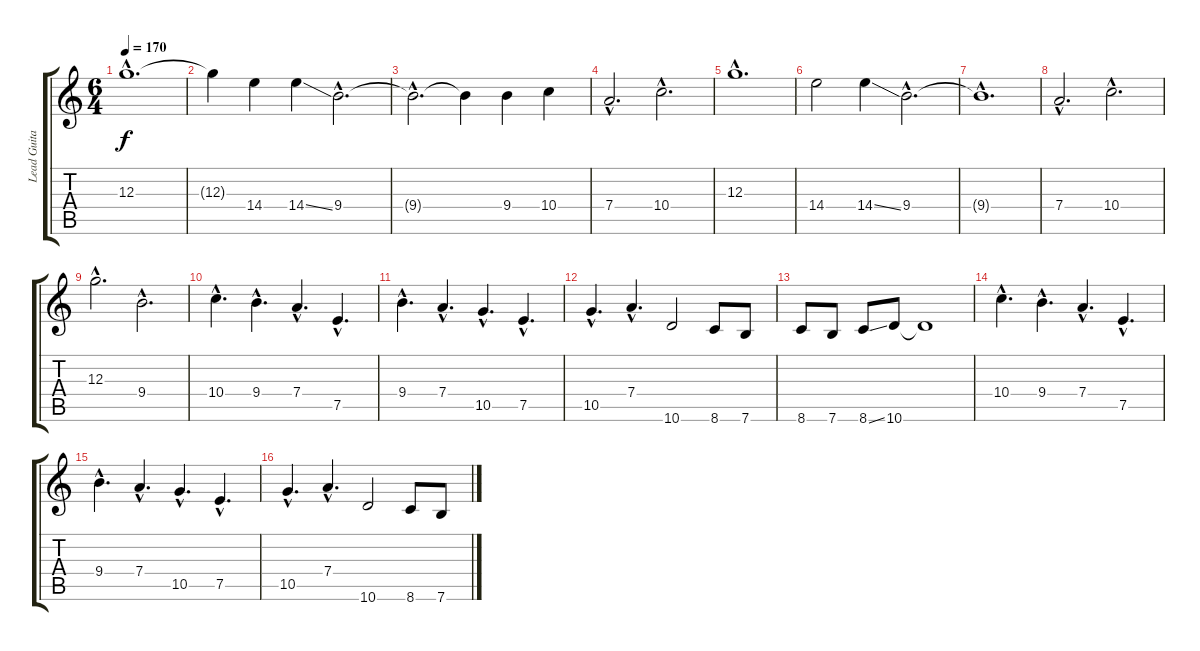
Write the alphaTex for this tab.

\track ("Lead Guitar I" "Lead Guita") {instrument distortionguitar}
\staff {score tabs}
\tuning (E4 B3 G3 D3 A2 E2) {hide}
\ts (6 4)
\tempo 170
\clef g2
\ks c
12.3{hac}.1{d dy f} |
12.3{t}.4 14.4.4 14.4{ss}.4 9.4{hac}.2{d} |
9.4{hac t}.2{d} 9.4{t}.4 9.4.4 10.4.4 |
7.4{hac}.2{d} 10.4{hac}.2{d} |
12.3{hac}.1{d} |
14.4.2 14.4{ss}.4 9.4{hac}.2{d} |
9.4{hac t}.1{d} |
7.4{hac}.2{d} 10.4{hac}.2{d} |
12.3{hac}.2{d} 9.4{hac}.2{d} |
10.4{hac}.4{d} 9.4{hac}.4{d} 7.4{hac}.4{d} 7.5{hac}.4{d} |
9.4{hac}.4{d} 7.4{hac}.4{d} 10.5{hac}.4{d} 7.5{hac}.4{d} |
10.5{hac}.4{d} 7.4{hac}.4{d} 10.6.2 8.6.8 7.6.8 |
8.6.8 7.6.8 8.6{ss}.8 10.6.8 10.6{t}.1 |
10.4{hac}.4{d} 9.4{hac}.4{d} 7.4{hac}.4{d} 7.5{hac}.4{d} |
9.4{hac}.4{d} 7.4{hac}.4{d} 10.5{hac}.4{d} 7.5{hac}.4{d} |
10.5{hac}.4{d} 7.4{hac}.4{d} 10.6.2 8.6.8 7.6.8
